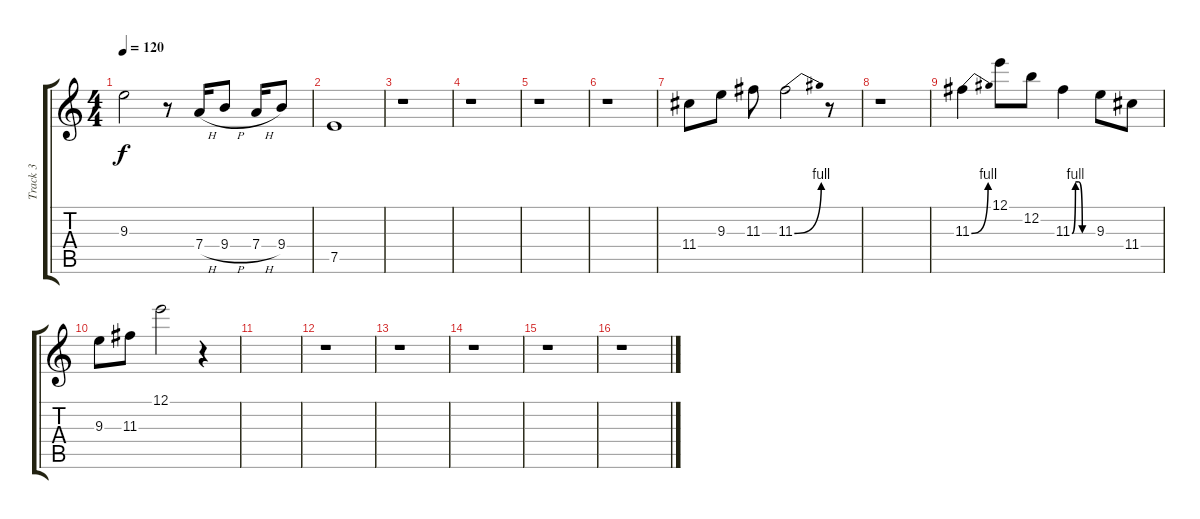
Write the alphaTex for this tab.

\track ("Track 3" "Track 3") {instrument acousticguitarsteel}
\staff {score tabs}
\tuning (E4 B3 G3 D3 A2 E2) {hide}
\ts (4 4)
\tempo 120
\clef g2
\ks c
9.3.2{dy f} r.8 7.4{h}.16 9.4{h}.8 7.4{h}.16 9.4.8 |
7.5.1 |
r.1 |
r.1 |
r.1 |
r.1 |
11.4.8 9.3.8 11.3.8 11.3{be (bend 0 0 60 4)}.2 r.8 |
r.1 |
11.3{be (bend 0 0 60 4)}.4 12.1.8 12.2.8 11.3{be (custom 0 0 10 4 20 4 30 0 60 0)}.4 9.3.8 11.4.8 |
9.3.8 11.3.8 12.1.2 r.4 |
|
r.1 |
r.1 |
r.1 |
r.1 |
r.1
